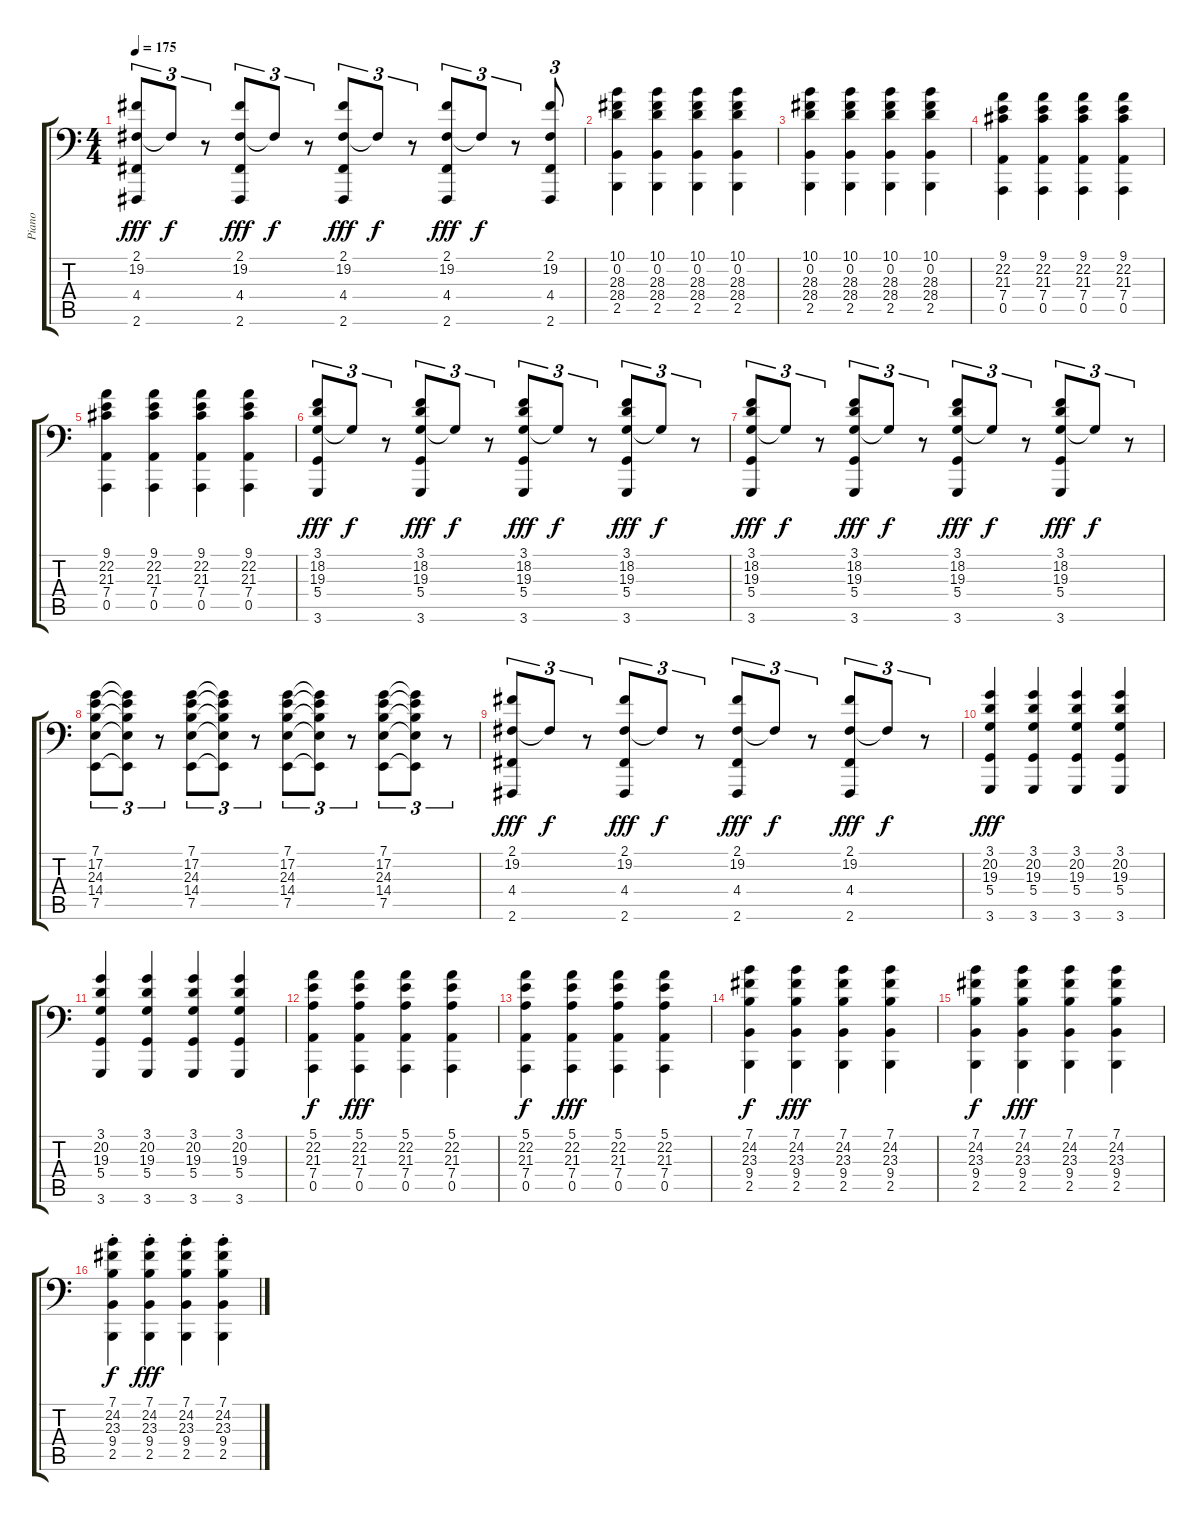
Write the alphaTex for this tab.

\track ("Piano" "Piano") {instrument acousticgrandpiano}
\staff {score tabs}
\tuning (E3 B2 G2 D2 A1 E1) {hide}
\ts (4 4)
\tempo 175
\clef f4
\ks c
(2.1 19.2 4.4 2.6).8{tu (3 2) dy fff} 2.1{t}.8{tu (3 2) dy f} r.8{tu (3 2)} (2.1 19.2 4.4 2.6).8{tu (3 2) dy fff} 2.1{t}.8{tu (3 2) dy f} r.8{tu (3 2)} (2.1 19.2 4.4 2.6).8{tu (3 2) dy fff} 2.1{t}.8{tu (3 2) dy f} r.8{tu (3 2)} (2.1 19.2 4.4 2.6).8{tu (3 2) dy fff} 2.1{t}.8{tu (3 2) dy f} r.8{tu (3 2)} (2.1 19.2 4.4 2.6).8{tu (3 2)} |
(10.1 0.2 28.3 28.4 2.5).4 (10.1 0.2 28.3 28.4 2.5).4 (10.1 0.2 28.3 28.4 2.5).4 (10.1 0.2 28.3 28.4 2.5).4 |
(10.1 0.2 28.3 28.4 2.5).4 (10.1 0.2 28.3 28.4 2.5).4 (10.1 0.2 28.3 28.4 2.5).4 (10.1 0.2 28.3 28.4 2.5).4 |
(9.1 22.2 21.3 7.4 0.5).4 (9.1 22.2 21.3 7.4 0.5).4 (9.1 22.2 21.3 7.4 0.5).4 (9.1 22.2 21.3 7.4 0.5).4 |
(9.1 22.2 21.3 7.4 0.5).4 (9.1 22.2 21.3 7.4 0.5).4 (9.1 22.2 21.3 7.4 0.5).4 (9.1 22.2 21.3 7.4 0.5).4 |
(3.1 18.2 19.3 5.4 3.6).8{tu (3 2) dy fff} 3.1{t}.8{tu (3 2) dy f} r.8{tu (3 2)} (3.1 18.2 19.3 5.4 3.6).8{tu (3 2) dy fff} 3.1{t}.8{tu (3 2) dy f} r.8{tu (3 2)} (3.1 18.2 19.3 5.4 3.6).8{tu (3 2) dy fff} 3.1{t}.8{tu (3 2) dy f} r.8{tu (3 2)} (3.1 18.2 19.3 5.4 3.6).8{tu (3 2) dy fff} 3.1{t}.8{tu (3 2) dy f} r.8{tu (3 2)} |
(3.1 18.2 19.3 5.4 3.6).8{tu (3 2) dy fff} 3.1{t}.8{tu (3 2) dy f} r.8{tu (3 2)} (3.1 18.2 19.3 5.4 3.6).8{tu (3 2) dy fff} 3.1{t}.8{tu (3 2) dy f} r.8{tu (3 2)} (3.1 18.2 19.3 5.4 3.6).8{tu (3 2) dy fff} 3.1{t}.8{tu (3 2) dy f} r.8{tu (3 2)} (3.1 18.2 19.3 5.4 3.6).8{tu (3 2) dy fff} 3.1{t}.8{tu (3 2) dy f} r.8{tu (3 2)} |
(7.1 17.2 24.3 14.4 7.5).8{tu (3 2)} (7.1{t} 17.2{t} 24.3{t} 14.4{t} 7.5{t}).8{tu (3 2)} r.8{tu (3 2)} (7.1 17.2 24.3 14.4 7.5).8{tu (3 2)} (7.1{t} 17.2{t} 24.3{t} 14.4{t} 7.5{t}).8{tu (3 2)} r.8{tu (3 2)} (7.1 17.2 24.3 14.4 7.5).8{tu (3 2)} (7.1{t} 17.2{t} 24.3{t} 14.4{t} 7.5{t}).8{tu (3 2)} r.8{tu (3 2)} (7.1 17.2 24.3 14.4 7.5).8{tu (3 2)} (7.1{t} 17.2{t} 24.3{t} 14.4{t} 7.5{t}).8{tu (3 2)} r.8{tu (3 2)} |
(2.1 19.2 4.4 2.6).8{tu (3 2) dy fff} 2.1{t}.8{tu (3 2) dy f} r.8{tu (3 2)} (2.1 19.2 4.4 2.6).8{tu (3 2) dy fff} 2.1{t}.8{tu (3 2) dy f} r.8{tu (3 2)} (2.1 19.2 4.4 2.6).8{tu (3 2) dy fff} 2.1{t}.8{tu (3 2) dy f} r.8{tu (3 2)} (2.1 19.2 4.4 2.6).8{tu (3 2) dy fff} 2.1{t}.8{tu (3 2) dy f} r.8{tu (3 2)} |
(3.1 20.2 19.3 5.4 3.6).4{dy fff} (3.1 20.2 19.3 5.4 3.6).4 (3.1 20.2 19.3 5.4 3.6).4 (3.1 20.2 19.3 5.4 3.6).4 |
(3.1 20.2 19.3 5.4 3.6).4 (3.1 20.2 19.3 5.4 3.6).4 (3.1 20.2 19.3 5.4 3.6).4 (3.1 20.2 19.3 5.4 3.6).4 |
(5.1 22.2 21.3 7.4 0.5).4{dy f} (5.1 22.2 21.3 7.4 0.5).4{dy fff} (5.1 22.2 21.3 7.4 0.5).4 (5.1 22.2 21.3 7.4 0.5).4 |
(5.1 22.2 21.3 7.4 0.5).4{dy f} (5.1 22.2 21.3 7.4 0.5).4{dy fff} (5.1 22.2 21.3 7.4 0.5).4 (5.1 22.2 21.3 7.4 0.5).4 |
(7.1 24.2 23.3 9.4 2.5).4{dy f} (7.1 24.2 23.3 9.4 2.5).4{dy fff} (7.1 24.2 23.3 9.4 2.5).4 (7.1 24.2 23.3 9.4 2.5).4 |
(7.1 24.2 23.3 9.4 2.5).4{dy f} (7.1 24.2 23.3 9.4 2.5).4{dy fff} (7.1 24.2 23.3 9.4 2.5).4 (7.1 24.2 23.3 9.4 2.5).4 |
(7.1{st} 24.2{st} 23.3{st} 9.4{st} 2.5{st}).4{dy f} (7.1{st} 24.2{st} 23.3{st} 9.4{st} 2.5{st}).4{dy fff} (7.1{st} 24.2{st} 23.3{st} 9.4{st} 2.5{st}).4 (7.1{st} 24.2{st} 23.3{st} 9.4{st} 2.5{st}).4
